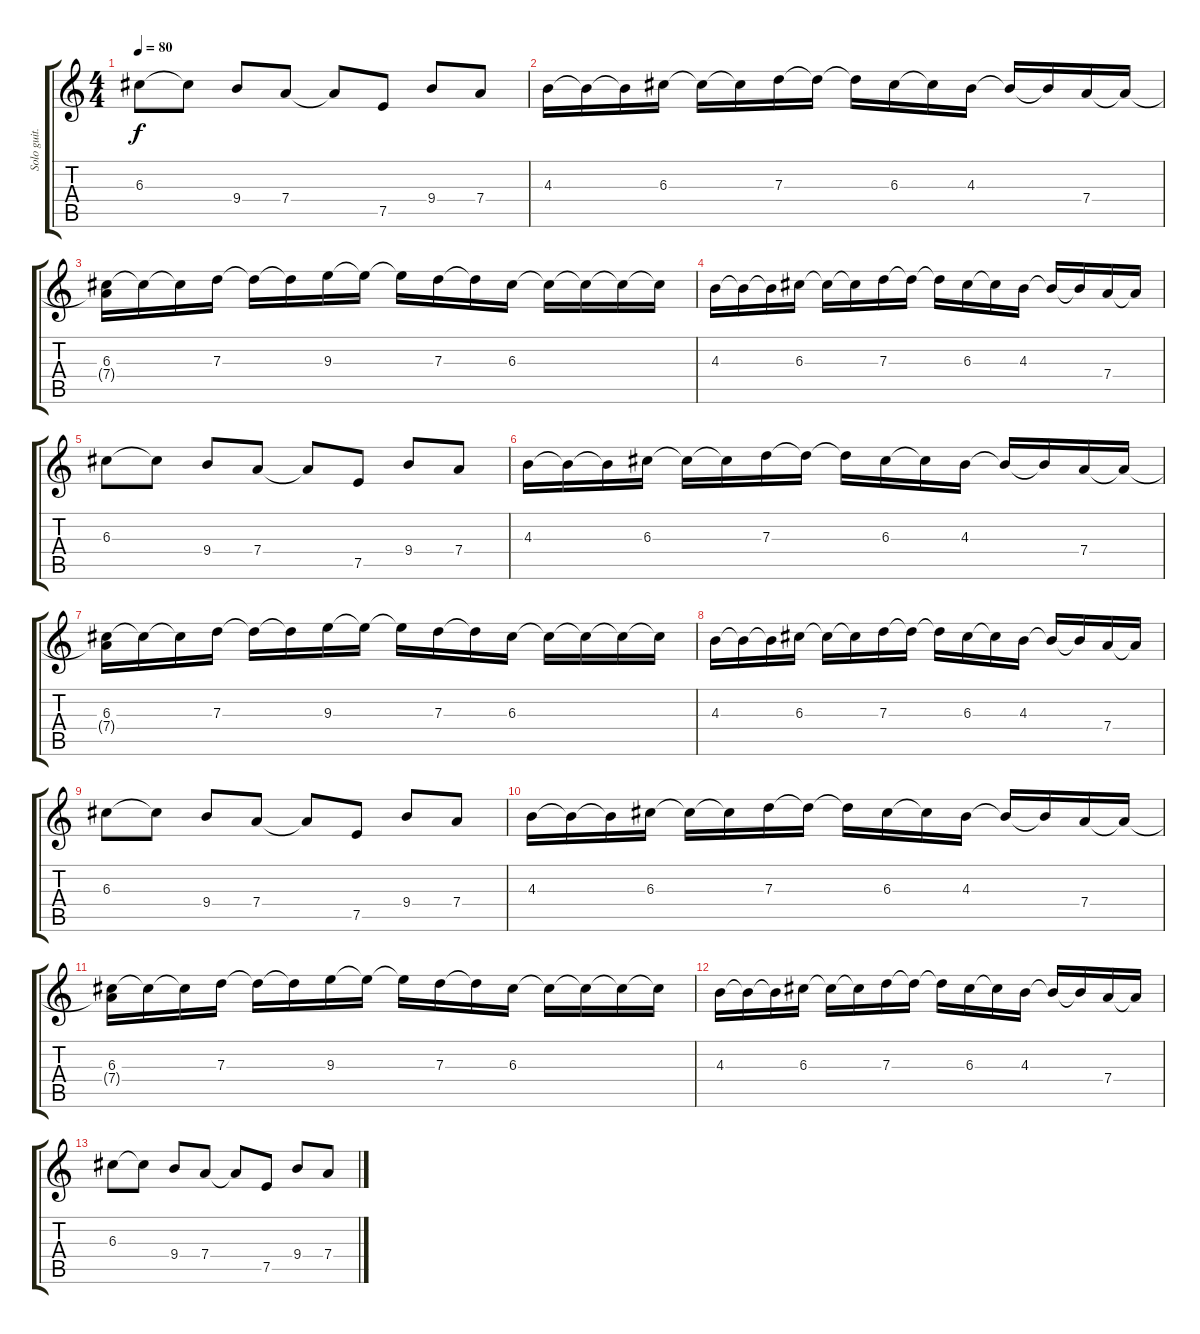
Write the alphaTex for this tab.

\track ("Solo guit." "Solo guit.") {instrument electricguitarjazz}
\staff {score tabs}
\tuning (E4 B3 G3 D3 A2 E2) {hide}
\ts (4 4)
\tempo 80
\clef g2
\ks c
6.3.8{dy f} 6.3{t}.8 9.4.8 7.4.8 7.4{t}.8 7.5.8 9.4.8 7.4.8 |
4.3.16 4.3{t}.16 4.3{t}.16 6.3.16 6.3{t}.16 6.3{t}.16 7.3.16 7.3{t}.16 7.3{t}.16 6.3.16 6.3{t}.16 4.3.16 4.3{t}.16 4.3{t}.16 7.4.16 7.4{t}.16 |
(6.3 7.4{t}).16 6.3{t}.16 6.3{t}.16 7.3.16 7.3{t}.16 7.3{t}.16 9.3.16 9.3{t}.16 9.3{t}.16 7.3.16 7.3{t}.16 6.3.16 6.3{t}.16 6.3{t}.16 6.3{t}.16 6.3{t}.16 |
4.3.16 4.3{t}.16 4.3{t}.16 6.3.16 6.3{t}.16 6.3{t}.16 7.3.16 7.3{t}.16 7.3{t}.16 6.3.16 6.3{t}.16 4.3.16 4.3{t}.16 4.3{t}.16 7.4.16 7.4{t}.16 |
6.3.8 6.3{t}.8 9.4.8 7.4.8 7.4{t}.8 7.5.8 9.4.8 7.4.8 |
4.3.16 4.3{t}.16 4.3{t}.16 6.3.16 6.3{t}.16 6.3{t}.16 7.3.16 7.3{t}.16 7.3{t}.16 6.3.16 6.3{t}.16 4.3.16 4.3{t}.16 4.3{t}.16 7.4.16 7.4{t}.16 |
(6.3 7.4{t}).16 6.3{t}.16 6.3{t}.16 7.3.16 7.3{t}.16 7.3{t}.16 9.3.16 9.3{t}.16 9.3{t}.16 7.3.16 7.3{t}.16 6.3.16 6.3{t}.16 6.3{t}.16 6.3{t}.16 6.3{t}.16 |
4.3.16 4.3{t}.16 4.3{t}.16 6.3.16 6.3{t}.16 6.3{t}.16 7.3.16 7.3{t}.16 7.3{t}.16 6.3.16 6.3{t}.16 4.3.16 4.3{t}.16 4.3{t}.16 7.4.16 7.4{t}.16 |
6.3.8 6.3{t}.8 9.4.8 7.4.8 7.4{t}.8 7.5.8 9.4.8 7.4.8 |
4.3.16 4.3{t}.16 4.3{t}.16 6.3.16 6.3{t}.16 6.3{t}.16 7.3.16 7.3{t}.16 7.3{t}.16 6.3.16 6.3{t}.16 4.3.16 4.3{t}.16 4.3{t}.16 7.4.16 7.4{t}.16 |
(6.3 7.4{t}).16 6.3{t}.16 6.3{t}.16 7.3.16 7.3{t}.16 7.3{t}.16 9.3.16 9.3{t}.16 9.3{t}.16 7.3.16 7.3{t}.16 6.3.16 6.3{t}.16 6.3{t}.16 6.3{t}.16 6.3{t}.16 |
4.3.16 4.3{t}.16 4.3{t}.16 6.3.16 6.3{t}.16 6.3{t}.16 7.3.16 7.3{t}.16 7.3{t}.16 6.3.16 6.3{t}.16 4.3.16 4.3{t}.16 4.3{t}.16 7.4.16 7.4{t}.16 |
6.3.8 6.3{t}.8 9.4.8 7.4.8 7.4{t}.8 7.5.8 9.4.8 7.4.8
